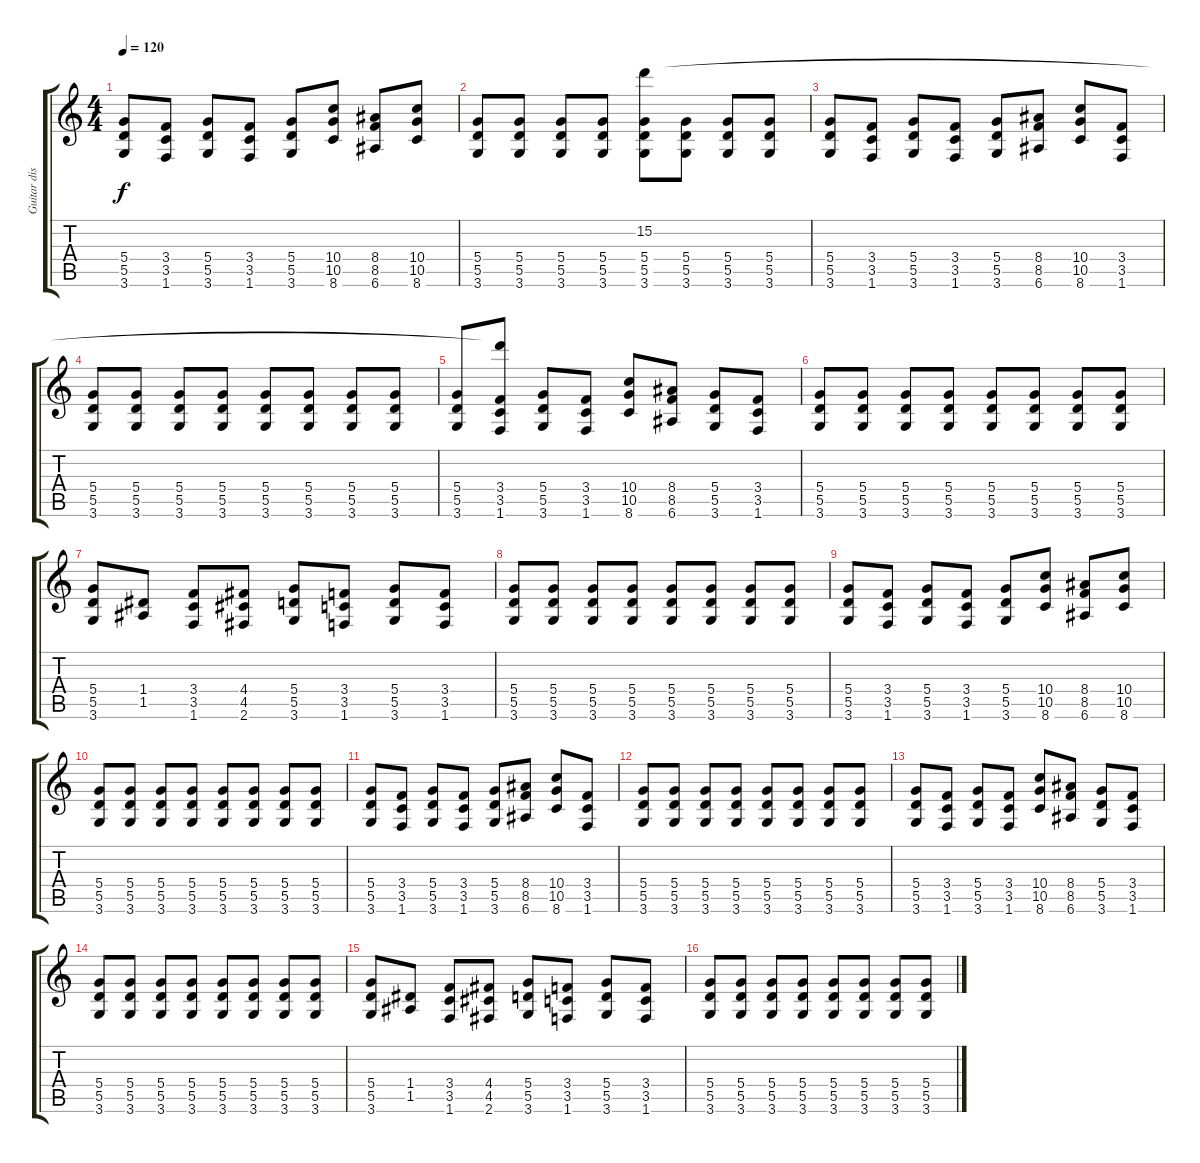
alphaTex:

\track ("Guitar disto" "Guitar dis") {instrument distortionguitar}
\staff {score tabs}
\tuning (E4 B3 G3 D3 A2 E2) {hide}
\ts (4 4)
\tempo 120
\clef g2
\ks c
(5.4 5.5 3.6).8{dy f} (3.4 3.5 1.6).8 (5.4 5.5 3.6).8 (3.4 3.5 1.6).8 (5.4 5.5 3.6).8 (10.4 10.5 8.6).8 (8.4 8.5 6.6).8 (10.4 10.5 8.6).8 |
(5.4 5.5 3.6).8 (5.4 5.5 3.6).8 (5.4 5.5 3.6).8 (5.4 5.5 3.6).8 (15.2{t} 5.4 5.5 3.6).8 (5.4 5.5 3.6).8 (5.4 5.5 3.6).8 (5.4 5.5 3.6).8 |
(5.4 5.5 3.6).8 (3.4 3.5 1.6).8 (5.4 5.5 3.6).8 (3.4 3.5 1.6).8 (5.4 5.5 3.6).8 (8.4 8.5 6.6).8 (10.4 10.5 8.6).8 (3.4 3.5 1.6).8 |
(5.4 5.5 3.6).8 (5.4 5.5 3.6).8 (5.4 5.5 3.6).8 (5.4 5.5 3.6).8 (5.4 5.5 3.6).8 (5.4 5.5 3.6).8 (5.4 5.5 3.6).8 (5.4 5.5 3.6).8 |
(5.4 5.5 3.6).8 (15.2{t} 3.4 3.5 1.6).8 (5.4 5.5 3.6).8 (3.4 3.5 1.6).8 (10.4 10.5 8.6).8 (8.4 8.5 6.6).8 (5.4 5.5 3.6).8 (3.4 3.5 1.6).8 |
(5.4 5.5 3.6).8 (5.4 5.5 3.6).8 (5.4 5.5 3.6).8 (5.4 5.5 3.6).8 (5.4 5.5 3.6).8 (5.4 5.5 3.6).8 (5.4 5.5 3.6).8 (5.4 5.5 3.6).8 |
(5.4 5.5 3.6).8 (1.4 1.5).8 (3.4 3.5 1.6).8 (4.4 4.5 2.6).8 (5.4 5.5 3.6).8 (3.4 3.5 1.6).8 (5.4 5.5 3.6).8 (3.4 3.5 1.6).8 |
(5.4 5.5 3.6).8 (5.4 5.5 3.6).8 (5.4 5.5 3.6).8 (5.4 5.5 3.6).8 (5.4 5.5 3.6).8 (5.4 5.5 3.6).8 (5.4 5.5 3.6).8 (5.4 5.5 3.6).8 |
(5.4 5.5 3.6).8 (3.4 3.5 1.6).8 (5.4 5.5 3.6).8 (3.4 3.5 1.6).8 (5.4 5.5 3.6).8 (10.4 10.5 8.6).8 (8.4 8.5 6.6).8 (10.4 10.5 8.6).8 |
(5.4 5.5 3.6).8 (5.4 5.5 3.6).8 (5.4 5.5 3.6).8 (5.4 5.5 3.6).8 (5.4 5.5 3.6).8 (5.4 5.5 3.6).8 (5.4 5.5 3.6).8 (5.4 5.5 3.6).8 |
(5.4 5.5 3.6).8 (3.4 3.5 1.6).8 (5.4 5.5 3.6).8 (3.4 3.5 1.6).8 (5.4 5.5 3.6).8 (8.4 8.5 6.6).8 (10.4 10.5 8.6).8 (3.4 3.5 1.6).8 |
(5.4 5.5 3.6).8 (5.4 5.5 3.6).8 (5.4 5.5 3.6).8 (5.4 5.5 3.6).8 (5.4 5.5 3.6).8 (5.4 5.5 3.6).8 (5.4 5.5 3.6).8 (5.4 5.5 3.6).8 |
(5.4 5.5 3.6).8 (3.4 3.5 1.6).8 (5.4 5.5 3.6).8 (3.4 3.5 1.6).8 (10.4 10.5 8.6).8 (8.4 8.5 6.6).8 (5.4 5.5 3.6).8 (3.4 3.5 1.6).8 |
(5.4 5.5 3.6).8 (5.4 5.5 3.6).8 (5.4 5.5 3.6).8 (5.4 5.5 3.6).8 (5.4 5.5 3.6).8 (5.4 5.5 3.6).8 (5.4 5.5 3.6).8 (5.4 5.5 3.6).8 |
(5.4 5.5 3.6).8 (1.4 1.5).8 (3.4 3.5 1.6).8 (4.4 4.5 2.6).8 (5.4 5.5 3.6).8 (3.4 3.5 1.6).8 (5.4 5.5 3.6).8 (3.4 3.5 1.6).8 |
(5.4 5.5 3.6).8 (5.4 5.5 3.6).8 (5.4 5.5 3.6).8 (5.4 5.5 3.6).8 (5.4 5.5 3.6).8 (5.4 5.5 3.6).8 (5.4 5.5 3.6).8 (5.4 5.5 3.6).8
